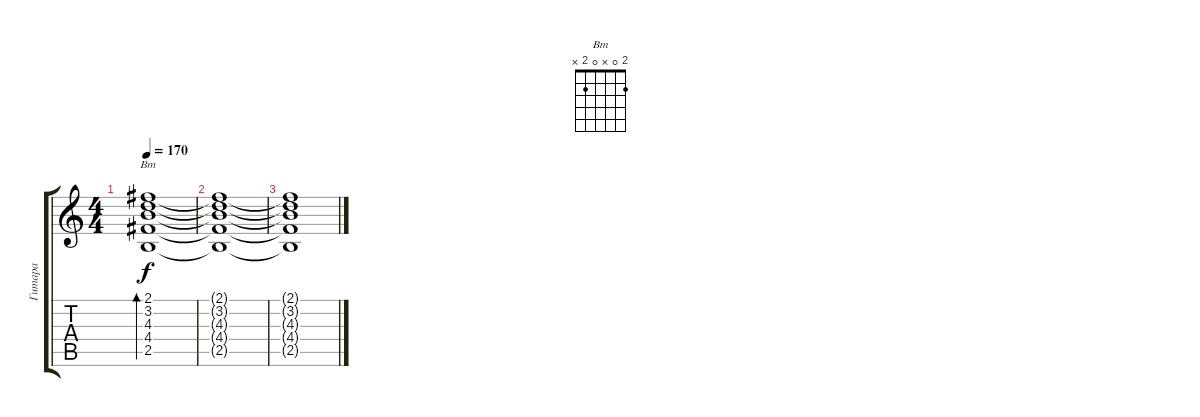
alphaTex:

\track ("Гитара" "Гитара") {instrument acousticguitarsteel}
\staff {score tabs}
\tuning (E4 B3 G3 D3 A2 E2) {hide}
\chord ("Bm" 2 0 x 0 2 x)
\ts (4 4)
\tempo 170
\clef g2
\ks c
(2.1 3.2 4.3 4.4 2.5).1{bd 60 ch "Bm" dy f} |
(2.1{t} 3.2{t} 4.3{t} 4.4{t} 2.5{t}).1 |
(2.1{t} 3.2{t} 4.3{t} 4.4{t} 2.5{t}).1
